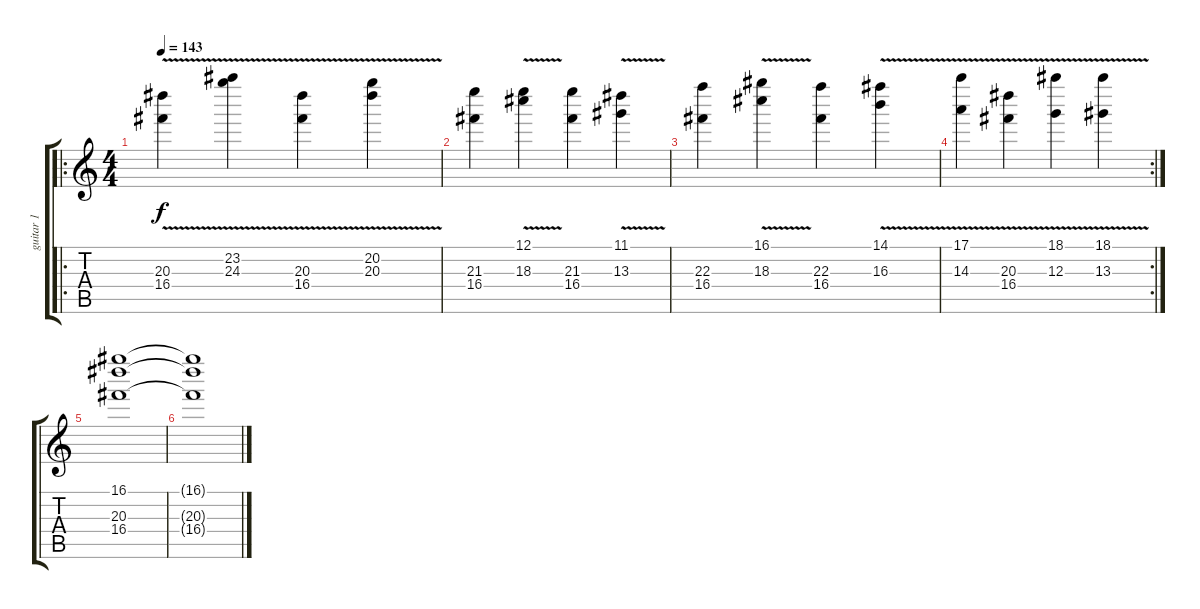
\track ("guitar 1" "guitar 1") {instrument distortionguitar}
\staff {score tabs}
\tuning (E5 B4 G4 D4 A3 E3) {hide}
\ro
\ts (4 4)
\tempo 143
\clef g2
\ks c
(20.3 16.4{v}).4{dy f} (23.2 24.3{v}).4 (20.3 16.4{v}).4 (20.2 20.3{v}).4 |
(21.3 16.4).4 (12.1 18.3{v}).4 (21.3 16.4).4 (11.1 13.3{v}).4 |
(22.3 16.4).4 (16.1 18.3{v}).4 (22.3 16.4).4 (14.1 16.3{v}).4 |
\rc 2
(17.1 14.3{v}).4 (20.3 16.4{v}).4 (18.1 12.3{v}).4 (18.1 13.3{v}).4 |
(16.1 20.3 16.4).1 |
(16.1{t} 20.3{t} 16.4{t}).1
